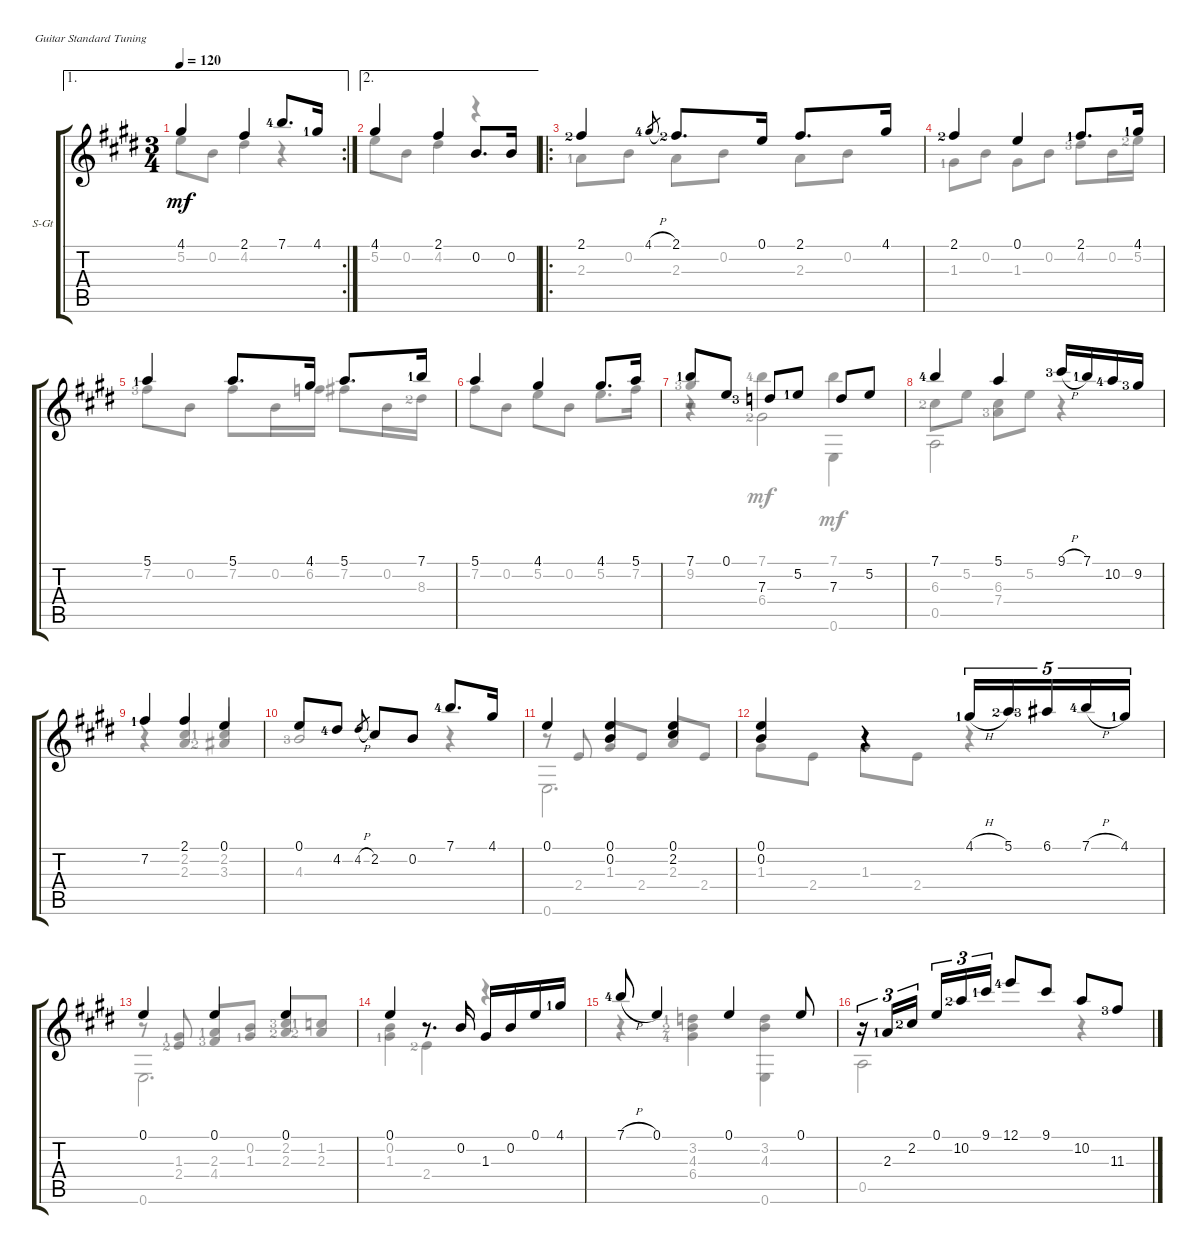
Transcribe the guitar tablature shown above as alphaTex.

\defaultSystemsLayout 4
\bracketExtendMode groupsimilarinstruments
\firstSystemTrackNameOrientation horizontal
\otherSystemsTrackNameOrientation horizontal
\track ("Steel Guitar" "S-Gt") {instrument acousticguitarsteel}
\staff {score tabs}
\tuning (E4 B3 G3 D3 A2 E2)
\voice
\ae 1
\rc 2
\ts (3 4)
\tempo 120
\clef g2
\ks e
4.1.4{dy mf} 2.1.4 7.1{lf 5}.8{d} 4.1{lf 2}.16 |
\ae 2
4.1.4 2.1.4 0.2.8{d} 0.2.16 |
\ro
2.1{lf 3}.4 4.1{h lf 5}.8{gr} 2.1{lf 3}.8{d} 0.1.16 2.1.8{d} 4.1.16 |
2.1{lf 3}.4 0.1.4 2.1{lf 2}.8{d} 4.1{lf 2}.16 |
5.1{lf 2}.4 5.1.8{d} 4.1.16 5.1.8{d} 7.1{lf 2}.16 |
5.1.4 4.1.4 4.1.8{d} 5.1.16 |
7.1{lf 2}.8 0.1.8 7.3{lf 4}.8 5.2{lf 2}.8 7.3.8 5.2.8 |
7.1{lf 5}.4 5.1.4 9.1{h lf 4}.16 7.1{lf 2}.16 10.2{lf 5}.16 9.2{lf 4}.16 |
7.2{lf 2}.4 2.1.4 0.1.4 |
0.1.8 4.2{lf 5}.8 4.2{h}.8{gr} 2.2.8 0.2.8 7.1{lf 5}.8{d} 4.1.16 |
0.1.4 (0.1 0.2).4 (2.2 0.1).4 |
(0.1 0.2).4 r.4 4.1{h lf 2}.16{tu (5 4)} 5.1{lf 3}.16{tu (5 4)} 6.1{lf 4}.16{tu (5 4)} 7.1{h lf 5}.16{tu (5 4)} 4.1{lf 2}.16{tu (5 4)} |
0.1.4 0.1.4 0.1.4 |
0.1.4 r.8{d} 0.2.16 1.3.16 0.2.16 0.1.16 4.1{lf 2}.16 |
7.1{h lf 5}.8 0.1.4 0.1.4 0.1.8 |
r.16{tu (3 2)} 2.3{lf 2}.16{tu (3 2)} 2.2{lf 3}.16{tu (3 2)} 0.1.16{tu (3 2)} 10.2{lf 3}.16{tu (3 2)} 9.1{lf 2}.16{tu (3 2)} 12.1{lf 5}.8 9.1.8 10.2.8 11.3{lf 4}.8
\voice
\clef g2
\ottava regular
\simile none
\ks e
5.2.8{dy mf} 0.2.8 4.2.4 r.4 |
5.2.8 0.2.8 4.2.4 r.4 |
2.3{lf 2}.8 0.2.8 2.3.8 0.2.8 2.3.8 0.2.8 |
1.3{lf 2}.8 0.2.8 1.3.8 0.2.8 4.2{lf 4}.8 0.2.16 5.2{lf 3}.16 |
7.2{lf 4}.8 0.2.8 7.2.8 0.2.16 6.2.16 7.2.8 0.2.16 8.3{lf 3}.16 |
7.2.8 0.2.8 5.2.8 0.2.8 5.2.8{d} 7.2.16 |
9.2{lf 4}.4{beam invert} 7.1{lf 5}.4 7.1.4 |
6.3{lf 3}.8 5.2.8 (6.3 7.4{lf 4}).8 5.2.8 r.4 |
|
|
r.8 2.4.8{beam invert} 1.3.8{beam invert} 2.4.8 2.3.8{beam invert} 2.4.8 |
1.3.8 2.4.8 1.3.8 2.4.8 r.4 |
r.8{beam invert} (1.3{lf 2} 2.4{lf 3}).8{beam invert} (4.4{lf 4} 2.3{lf 2}).8{beam invert} (0.2 1.3{lf 2}).8 (2.3{lf 3} 2.2{lf 4}).8{beam invert} (1.2{lf 2} 2.3{lf 3}).8 |
(0.2 1.3{lf 2}).4 2.4{lf 3}.4 r.4 |
r.4 (3.2{lf 2} 4.3{lf 3} 6.4{lf 5}).4 (3.2 4.3 0.6).4 |
0.5.2 r.4
\voice
\clef g2
\ottava regular
\simile none
\ks e
|
|
|
|
|
|
r.4 6.4{lf 3}.2 |
0.5.2 r.4 |
r.4 (2.2 2.3).4{beam invert} (3.3{lf 3} 2.2{lf 2}).4{beam invert} |
4.3{lf 4}.2{beam invert} r.4 |
0.6.2{d} |
|
0.6.2{d} |
|
|
\voice
\clef g2
\ottava regular
\simile none
\ks e
|
|
|
|
|
|
r.2 0.6.4 |
|
|
|
|
|
|
|
|
